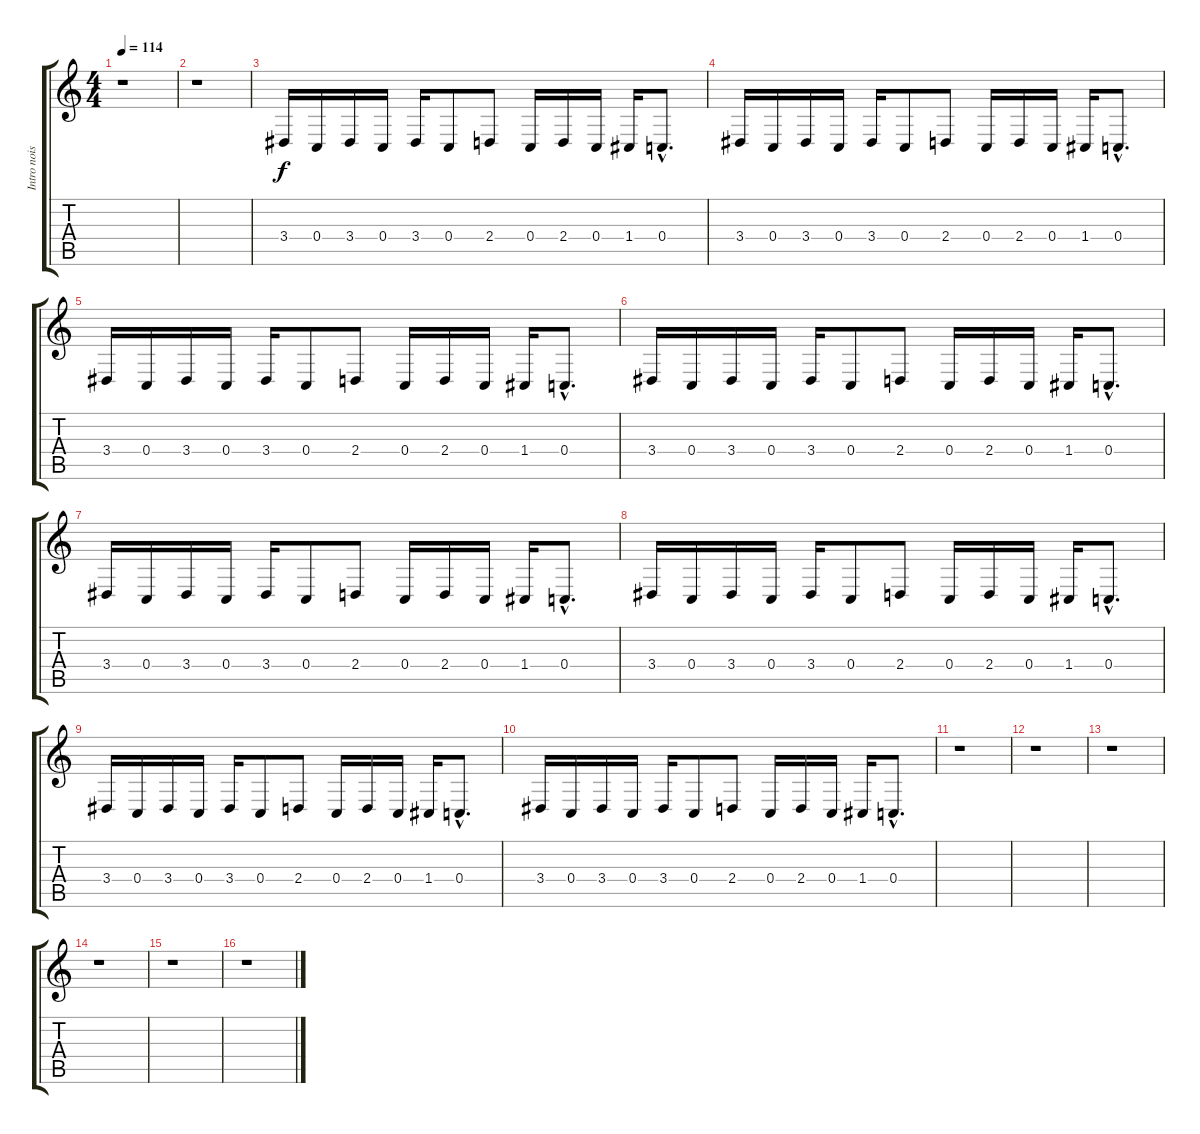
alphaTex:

\track ("Intro noise (Drop C)" "Intro nois") {instrument lead1square}
\staff {score tabs}
\tuning (D4 A3 F3 C3 G2 C2) {hide}
\ts (4 4)
\tempo 114
\clef g2
\ks c
r.1{dy f} |
r.1 |
3.4.16 0.4.16 3.4.16 0.4.16 3.4.16 0.4.8 2.4.8 0.4.16 2.4.16 0.4.16 1.4.16 0.4{hac}.8{d} |
3.4.16 0.4.16 3.4.16 0.4.16 3.4.16 0.4.8 2.4.8 0.4.16 2.4.16 0.4.16 1.4.16 0.4{hac}.8{d} |
3.4.16 0.4.16 3.4.16 0.4.16 3.4.16 0.4.8 2.4.8 0.4.16 2.4.16 0.4.16 1.4.16 0.4{hac}.8{d} |
3.4.16 0.4.16 3.4.16 0.4.16 3.4.16 0.4.8 2.4.8 0.4.16 2.4.16 0.4.16 1.4.16 0.4{hac}.8{d} |
3.4.16 0.4.16 3.4.16 0.4.16 3.4.16 0.4.8 2.4.8 0.4.16 2.4.16 0.4.16 1.4.16 0.4{hac}.8{d} |
3.4.16 0.4.16 3.4.16 0.4.16 3.4.16 0.4.8 2.4.8 0.4.16 2.4.16 0.4.16 1.4.16 0.4{hac}.8{d} |
3.4.16 0.4.16 3.4.16 0.4.16 3.4.16 0.4.8 2.4.8 0.4.16 2.4.16 0.4.16 1.4.16 0.4{hac}.8{d} |
3.4.16 0.4.16 3.4.16 0.4.16 3.4.16 0.4.8 2.4.8 0.4.16 2.4.16 0.4.16 1.4.16 0.4{hac}.8{d} |
r.1 |
r.1 |
r.1 |
r.1 |
r.1 |
r.1
